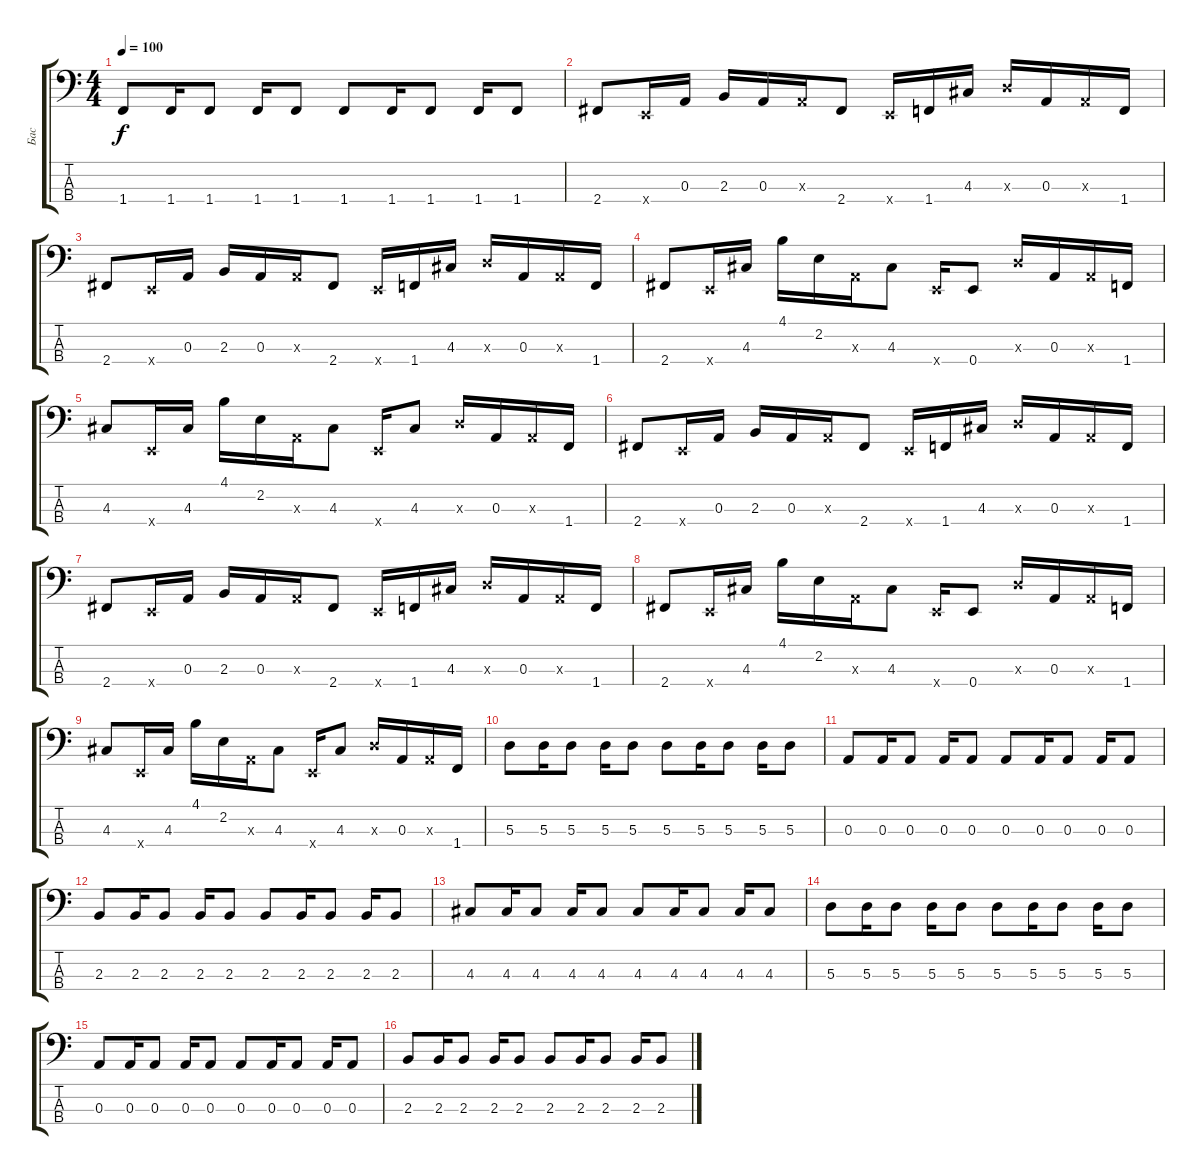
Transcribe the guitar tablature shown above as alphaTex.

\track ("Бас" "Бас") {instrument electricbassfinger}
\staff {score tabs}
\tuning (G2 D2 A1 E1) {hide}
\ts (4 4)
\tempo 100
\clef f4
\ks c
1.4.8{dy f} 1.4.16 1.4.8 1.4.16 1.4.8 1.4.8 1.4.16 1.4.8 1.4.16 1.4.8 |
2.4.8 0.4{x}.16 0.3.16 2.3.16 0.3.16 0.3{x}.16 2.4.8 0.4{x}.16 1.4.16 4.3.16 5.3{x}.16 0.3.16 0.3{x}.16 1.4.16 |
2.4.8 0.4{x}.16 0.3.16 2.3.16 0.3.16 0.3{x}.16 2.4.8 0.4{x}.16 1.4.16 4.3.16 5.3{x}.16 0.3.16 0.3{x}.16 1.4.16 |
2.4.8 0.4{x}.16 4.3.16 4.1.16 2.2.16 0.3{x}.16 4.3.8 0.4{x}.16 0.4.8 5.3{x}.16 0.3.16 0.3{x}.16 1.4.16 |
4.3.8 0.4{x}.16 4.3.16 4.1.16 2.2.16 0.3{x}.16 4.3.8 0.4{x}.16 4.3.8 5.3{x}.16 0.3.16 0.3{x}.16 1.4.16 |
2.4.8 0.4{x}.16 0.3.16 2.3.16 0.3.16 0.3{x}.16 2.4.8 0.4{x}.16 1.4.16 4.3.16 5.3{x}.16 0.3.16 0.3{x}.16 1.4.16 |
2.4.8 0.4{x}.16 0.3.16 2.3.16 0.3.16 0.3{x}.16 2.4.8 0.4{x}.16 1.4.16 4.3.16 5.3{x}.16 0.3.16 0.3{x}.16 1.4.16 |
2.4.8 0.4{x}.16 4.3.16 4.1.16 2.2.16 0.3{x}.16 4.3.8 0.4{x}.16 0.4.8 5.3{x}.16 0.3.16 0.3{x}.16 1.4.16 |
4.3.8 0.4{x}.16 4.3.16 4.1.16 2.2.16 0.3{x}.16 4.3.8 0.4{x}.16 4.3.8 5.3{x}.16 0.3.16 0.3{x}.16 1.4.16 |
5.3.8 5.3.16 5.3.8 5.3.16 5.3.8 5.3.8 5.3.16 5.3.8 5.3.16 5.3.8 |
0.3.8 0.3.16 0.3.8 0.3.16 0.3.8 0.3.8 0.3.16 0.3.8 0.3.16 0.3.8 |
2.3.8 2.3.16 2.3.8 2.3.16 2.3.8 2.3.8 2.3.16 2.3.8 2.3.16 2.3.8 |
4.3.8 4.3.16 4.3.8 4.3.16 4.3.8 4.3.8 4.3.16 4.3.8 4.3.16 4.3.8 |
5.3.8 5.3.16 5.3.8 5.3.16 5.3.8 5.3.8 5.3.16 5.3.8 5.3.16 5.3.8 |
0.3.8 0.3.16 0.3.8 0.3.16 0.3.8 0.3.8 0.3.16 0.3.8 0.3.16 0.3.8 |
2.3.8 2.3.16 2.3.8 2.3.16 2.3.8 2.3.8 2.3.16 2.3.8 2.3.16 2.3.8
